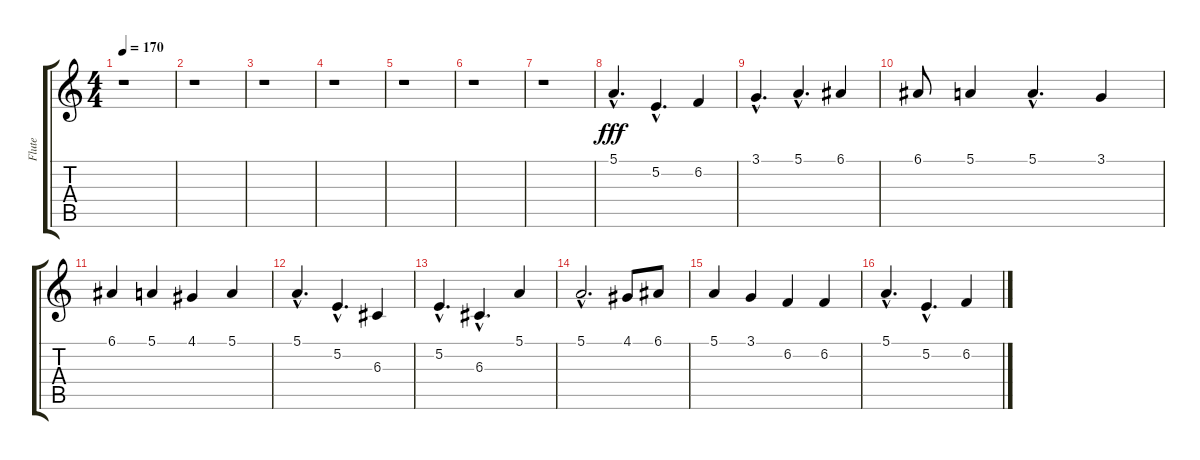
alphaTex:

\track ("Flute" "Flute") {instrument flute}
\staff {score tabs}
\tuning (E4 B3 G3 D3 A2 E2) {hide}
\ts (4 4)
\tempo 170
\clef g2
\ks c
r.1{dy fff} |
r.1 |
r.1 |
r.1 |
r.1 |
r.1 |
r.1 |
5.1{hac}.4{d} 5.2{hac}.4{d} 6.2.4 |
3.1{hac}.4{d} 5.1{hac}.4{d} 6.1.4 |
6.1.8 5.1.4 5.1{hac}.4{d} 3.1.4 |
6.1.4 5.1.4 4.1.4 5.1.4 |
5.1{hac}.4{d} 5.2{hac}.4{d} 6.3.4 |
5.2{hac}.4{d} 6.3{hac}.4{d} 5.1.4 |
5.1{hac}.2{d} 4.1.8 6.1.8 |
5.1.4 3.1.4 6.2.4 6.2.4 |
5.1{hac}.4{d} 5.2{hac}.4{d} 6.2.4
